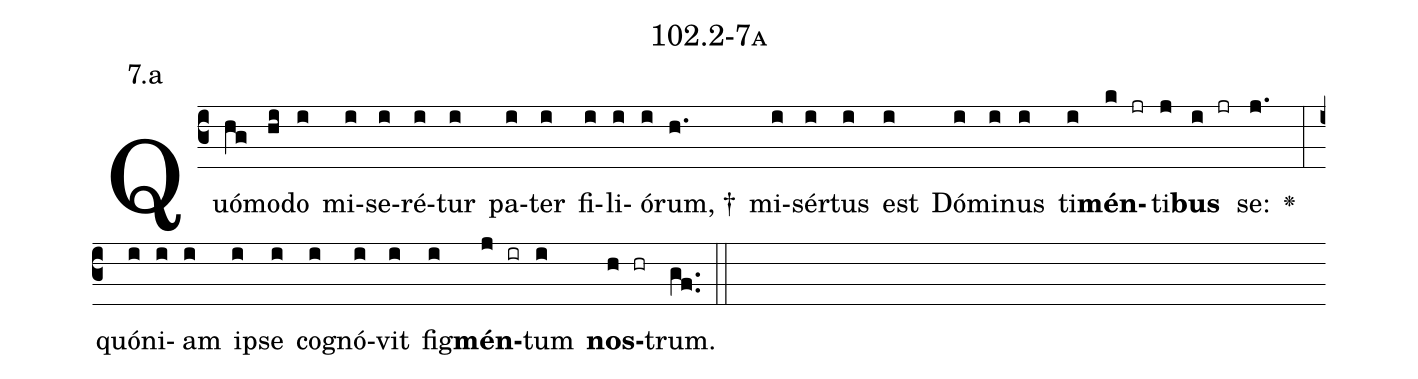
name: 102.2-7a;
annotation: 7.a;
%%
(c3)Quó(hg)mo(hi)do(i) mi(i)se(i)ré(i)tur(i) pa(i)ter(i) fi(i)li(i)ó(i)rum, †(h.) mi(i)sér(i)tus(i) est(i) Dó(i)mi(i)nus(i) ti(i)<b>mén</b>(k jr)ti(j)<b>bus</b>(i jr) se:(j.) <v>\greheightstar</v>(:) quón(i)i(i)am(i) ip(i)se(i) co(i)gnó(i)vit(i) fig(i)<b>mén</b>(j ir)tum(i) <b>nos</b>(h hr)trum.(gf..) (::)


%E(i) u(i) o(j) u(i) a(h) e.(gf..) (::)
